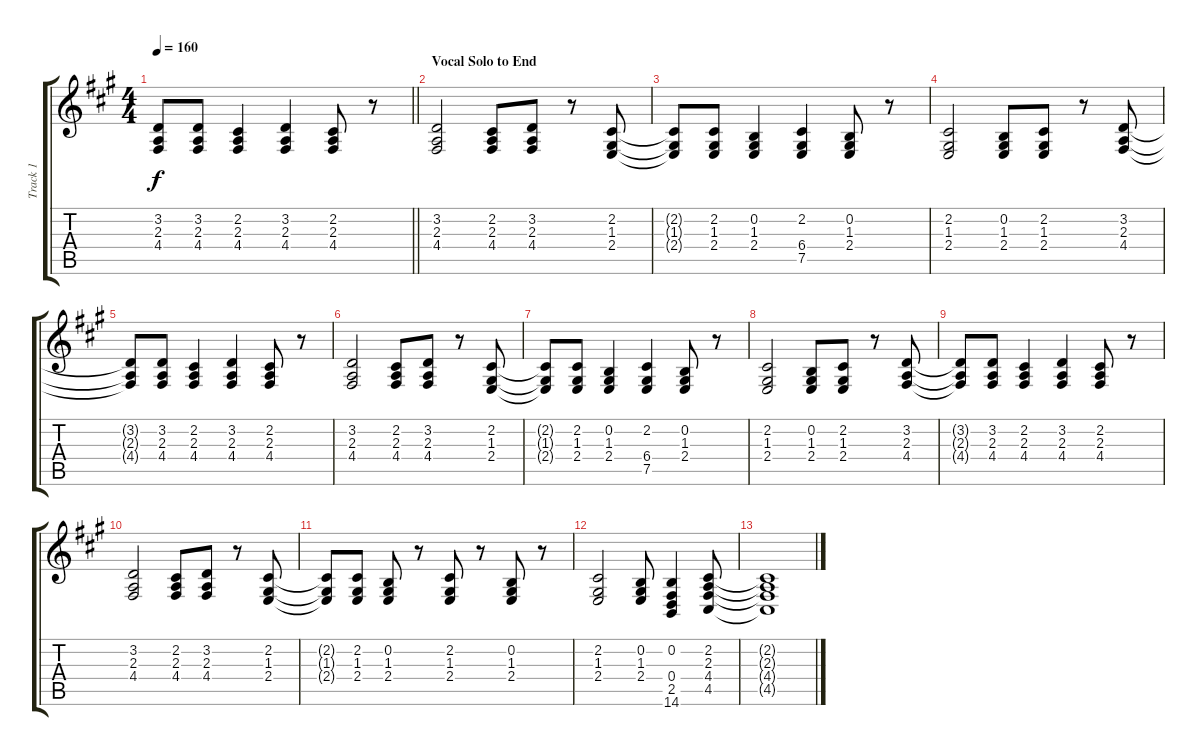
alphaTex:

\track ("Track 1" "Track 1") {instrument acousticgrandpiano}
\staff {score tabs}
\tuning (E4 B3 G3 D3 A2 E2) {hide}
\ts (4 4)
\tempo 160
\clef g2
\barLineRight lightlight
\ks a
(3.2{t} 2.3{t} 4.4{t}).8{dy f} (3.2 2.3 4.4).8 (2.2 2.3 4.4).4 (3.2 2.3 4.4).4 (2.2 2.3 4.4).8 r.8 |
\section ("" "Vocal Solo to End")
(3.2 2.3 4.4).2 (2.2 2.3 4.4).8 (3.2 2.3 4.4).8 r.8 (2.2 1.3 2.4).8 |
(2.2{t} 1.3{t} 2.4{t}).8 (2.2 1.3 2.4).8 (0.2 1.3 2.4).4 (2.2 6.4 7.5).4 (0.2 1.3 2.4).8 r.8 |
(2.2 1.3 2.4).2 (0.2 1.3 2.4).8 (2.2 1.3 2.4).8 r.8 (3.2 2.3 4.4).8 |
(3.2{t} 2.3{t} 4.4{t}).8 (3.2 2.3 4.4).8 (2.2 2.3 4.4).4 (3.2 2.3 4.4).4 (2.2 2.3 4.4).8 r.8 |
(3.2 2.3 4.4).2 (2.2 2.3 4.4).8 (3.2 2.3 4.4).8 r.8 (2.2 1.3 2.4).8 |
(2.2{t} 1.3{t} 2.4{t}).8 (2.2 1.3 2.4).8 (0.2 1.3 2.4).4 (2.2 6.4 7.5).4 (0.2 1.3 2.4).8 r.8 |
(2.2 1.3 2.4).2 (0.2 1.3 2.4).8 (2.2 1.3 2.4).8 r.8 (3.2 2.3 4.4).8 |
(3.2{t} 2.3{t} 4.4{t}).8 (3.2 2.3 4.4).8 (2.2 2.3 4.4).4 (3.2 2.3 4.4).4 (2.2 2.3 4.4).8 r.8 |
(3.2 2.3 4.4).2 (2.2 2.3 4.4).8 (3.2 2.3 4.4).8 r.8 (2.2 1.3 2.4).8 |
(2.2{t} 1.3{t} 2.4{t}).8 (2.2 1.3 2.4).8 (0.2 1.3 2.4).8 r.8 (2.2 1.3 2.4).8 r.8 (0.2 1.3 2.4).8 r.8 |
(2.2 1.3 2.4).2 (0.2 1.3 2.4).8 (0.2 0.4 2.5 14.6).4 (2.2 2.3 4.4 4.5).8 |
(2.2{t} 2.3{t} 4.4{t} 4.5{t}).1
